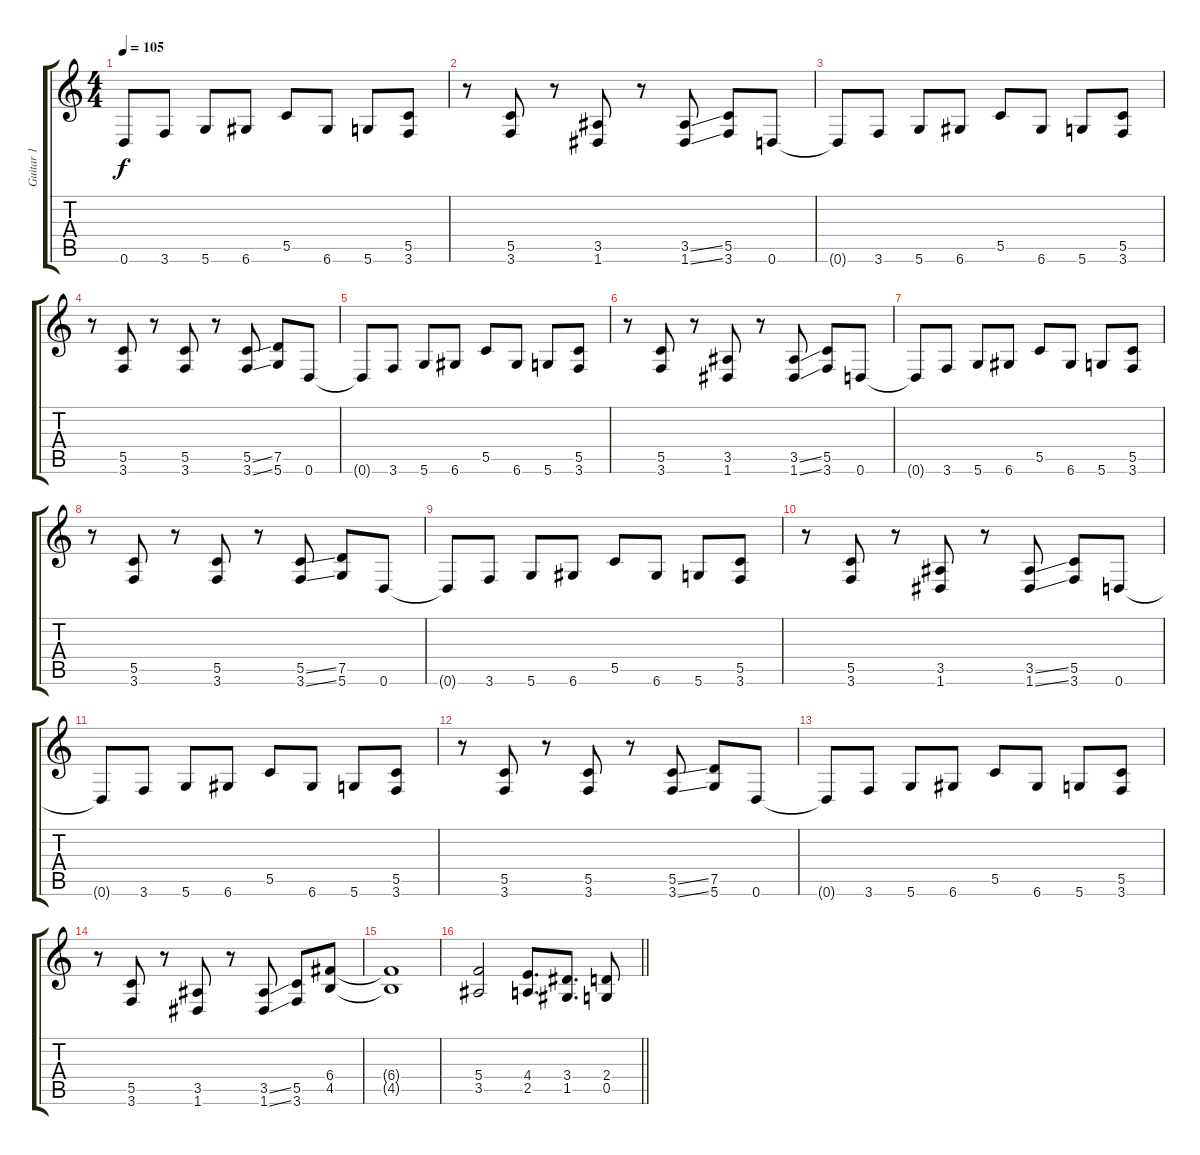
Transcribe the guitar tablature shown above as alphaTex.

\track ("Guitar 1" "Guitar 1") {instrument distortionguitar}
\staff {score tabs}
\tuning (D4 A3 F3 C3 G2 D2) {hide}
\ts (4 4)
\tempo 105
\clef g2
\ks c
0.6{t}.8{dy f} 3.6.8 5.6.8 6.6.8 5.5.8 6.6.8 5.6.8 (5.5 3.6).8 |
r.8 (5.5 3.6).8 r.8 (3.5 1.6).8 r.8 (3.5{ss} 1.6{ss}).8 (5.5 3.6).8 0.6.8 |
0.6{t}.8 3.6.8 5.6.8 6.6.8 5.5.8 6.6.8 5.6.8 (5.5 3.6).8 |
r.8 (5.5 3.6).8 r.8 (5.5 3.6).8 r.8 (5.5{ss} 3.6{ss}).8 (7.5 5.6).8 0.6.8 |
0.6{t}.8 3.6.8 5.6.8 6.6.8 5.5.8 6.6.8 5.6.8 (5.5 3.6).8 |
r.8 (5.5 3.6).8 r.8 (3.5 1.6).8 r.8 (3.5{ss} 1.6{ss}).8 (5.5 3.6).8 0.6.8 |
0.6{t}.8 3.6.8 5.6.8 6.6.8 5.5.8 6.6.8 5.6.8 (5.5 3.6).8 |
r.8 (5.5 3.6).8 r.8 (5.5 3.6).8 r.8 (5.5{ss} 3.6{ss}).8 (7.5 5.6).8 0.6.8 |
0.6{t}.8 3.6.8 5.6.8 6.6.8 5.5.8 6.6.8 5.6.8 (5.5 3.6).8 |
r.8 (5.5 3.6).8 r.8 (3.5 1.6).8 r.8 (3.5{ss} 1.6{ss}).8 (5.5 3.6).8 0.6.8 |
0.6{t}.8 3.6.8 5.6.8 6.6.8 5.5.8 6.6.8 5.6.8 (5.5 3.6).8 |
r.8 (5.5 3.6).8 r.8 (5.5 3.6).8 r.8 (5.5{ss} 3.6{ss}).8 (7.5 5.6).8 0.6.8 |
0.6{t}.8 3.6.8 5.6.8 6.6.8 5.5.8 6.6.8 5.6.8 (5.5 3.6).8 |
r.8 (5.5 3.6).8 r.8 (3.5 1.6).8 r.8 (3.5{ss} 1.6{ss}).8 (5.5 3.6).8 (6.4 4.5).8 |
(6.4{t} 4.5{t}).1 |
\barLineRight lightlight
(5.4 3.5).2 (4.4 2.5).8{d} (3.4 1.5).8{d} (2.4 0.5).8
